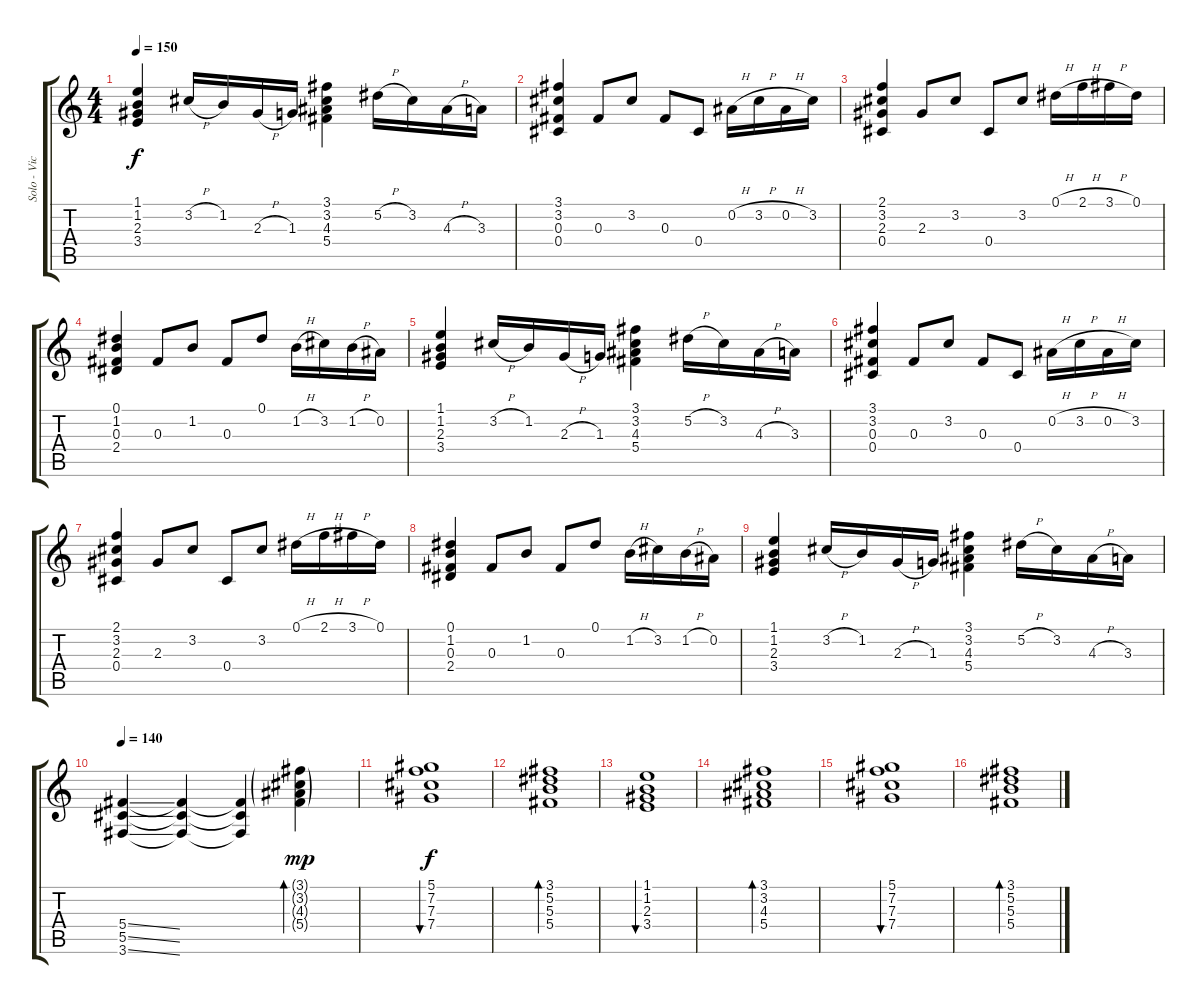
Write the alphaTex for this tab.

\track ("Solo - Vic" "Solo - Vic") {instrument acousticguitarsteel}
\staff {score tabs}
\tuning (Eb4 Bb3 Gb3 Db3 Ab2 Eb2) {hide}
\ts (4 4)
\tempo 150
\clef g2
\ks c
(1.1 1.2 2.3 3.4).4{dy f} 3.2{h}.16 1.2.16 2.3{h}.16 1.3.16 (3.1 3.2 4.3 5.4).4 5.2{h}.16 3.2.16 4.3{h}.16 3.3.16 |
(3.1 3.2 0.3 0.4).4 0.3.8 3.2.8 0.3.8 0.4.8 0.2{h}.16 3.2{h}.16 0.2{h}.16 3.2.16 |
(2.1 3.2 2.3 0.4).4 2.3.8 3.2.8 0.4.8 3.2.8 0.1{h}.16 2.1{h}.16 3.1{h}.16 0.1.16 |
(0.1 1.2 0.3 2.4).4 0.3.8 1.2.8 0.3.8 0.1.8 1.2{h}.16 3.2.16 1.2{h}.16 0.2.16 |
(1.1 1.2 2.3 3.4).4 3.2{h}.16 1.2.16 2.3{h}.16 1.3.16 (3.1 3.2 4.3 5.4).4 5.2{h}.16 3.2.16 4.3{h}.16 3.3.16 |
(3.1 3.2 0.3 0.4).4 0.3.8 3.2.8 0.3.8 0.4.8 0.2{h}.16 3.2{h}.16 0.2{h}.16 3.2.16 |
(2.1 3.2 2.3 0.4).4 2.3.8 3.2.8 0.4.8 3.2.8 0.1{h}.16 2.1{h}.16 3.1{h}.16 0.1.16 |
(0.1 1.2 0.3 2.4).4 0.3.8 1.2.8 0.3.8 0.1.8 1.2{h}.16 3.2.16 1.2{h}.16 0.2.16 |
(1.1 1.2 2.3 3.4).4 3.2{h}.16 1.2.16 2.3{h}.16 1.3.16 (3.1 3.2 4.3 5.4).4 5.2{h}.16 3.2.16 4.3{h}.16 3.3.16 |
\tempo 140
(5.4{ss} 5.5{ss} 3.6{ss}).4 (5.4{t} 5.5{t} 3.6{t}).4 (5.4{t} 5.5{t} 3.6{t}).4{volume 13 balance 12 instrument acousticguitarsteel} (3.1{g} 3.2{g} 4.3{g} 5.4{g}).4{bd 120 dy mp} |
(5.1 7.2 7.3 7.4).1{bu 120 dy f} |
(3.1 5.2 5.3 5.4).1{bd 120} |
(1.1 1.2 2.3 3.4).1{bu 120} |
(3.1 3.2 4.3 5.4).1{bd 120} |
(5.1 7.2 7.3 7.4).1{bu 120} |
(3.1 5.2 5.3 5.4).1{bd 120}
